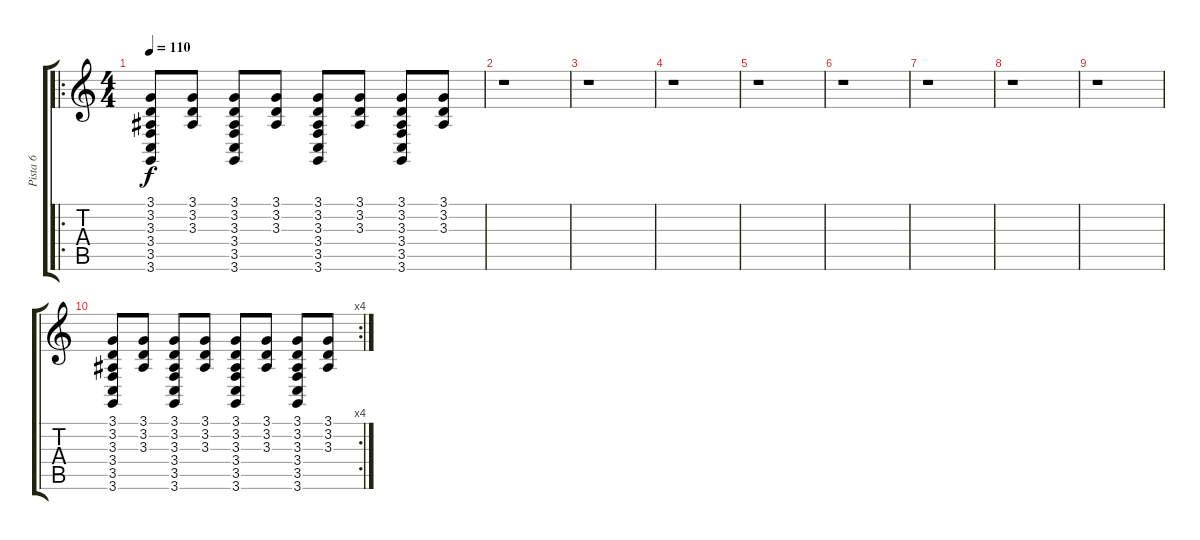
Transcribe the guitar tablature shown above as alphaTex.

\track ("Pista 6" "Pista 6") {instrument taikodrum}
\staff {score tabs}
\tuning (E4 B3 G3 D3 A2 E2) {hide}
\ro
\ts (4 4)
\tempo 110
\clef g2
\ks c
(3.1 3.2 3.3 3.4 3.5 3.6).8{dy f instrument taikodrum} (3.1 3.2 3.3).8 (3.1 3.2 3.3 3.4 3.5 3.6).8 (3.1 3.2 3.3).8 (3.1 3.2 3.3 3.4 3.5 3.6).8 (3.1 3.2 3.3).8 (3.1 3.2 3.3 3.4 3.5 3.6).8 (3.1 3.2 3.3).8 |
r.1 |
r.1 |
r.1 |
r.1 |
r.1 |
r.1 |
r.1 |
r.1 |
\rc 4
(3.1 3.2 3.3 3.4 3.5 3.6).8 (3.1 3.2 3.3).8 (3.1 3.2 3.3 3.4 3.5 3.6).8 (3.1 3.2 3.3).8 (3.1 3.2 3.3 3.4 3.5 3.6).8 (3.1 3.2 3.3).8 (3.1 3.2 3.3 3.4 3.5 3.6).8 (3.1 3.2 3.3).8
